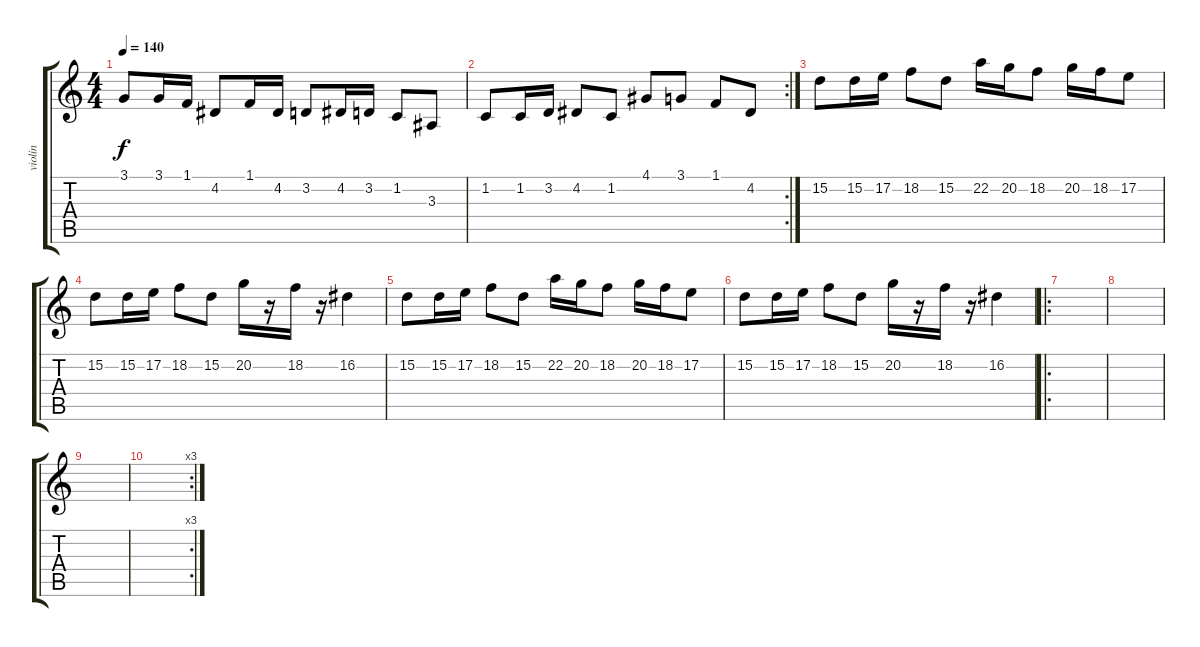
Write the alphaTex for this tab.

\track ("violin" "violin") {instrument violin}
\staff {score tabs}
\tuning (E4 B3 G3 D3 A2 E2) {hide}
\ts (4 4)
\tempo 140
\clef g2
\ks c
3.1.8{dy f} 3.1.16 1.1.16 4.2.8 1.1.16 4.2.16 3.2.8 4.2.16 3.2.16 1.2.8 3.3.8 |
\rc 2
1.2.8 1.2.16 3.2.16 4.2.8 1.2.8 4.1.8 3.1.8 1.1.8 4.2.8 |
15.2.8 15.2.16 17.2.16 18.2.8 15.2.8 22.2.16 20.2.16 18.2.8 20.2.16 18.2.16 17.2.8 |
15.2.8 15.2.16 17.2.16 18.2.8 15.2.8 20.2.16 r.16 18.2.16 r.16 16.2.4 |
15.2.8 15.2.16 17.2.16 18.2.8 15.2.8 22.2.16 20.2.16 18.2.8 20.2.16 18.2.16 17.2.8 |
15.2.8 15.2.16 17.2.16 18.2.8 15.2.8 20.2.16 r.16 18.2.16 r.16 16.2.4 |
\ro
|
|
|
\rc 3
